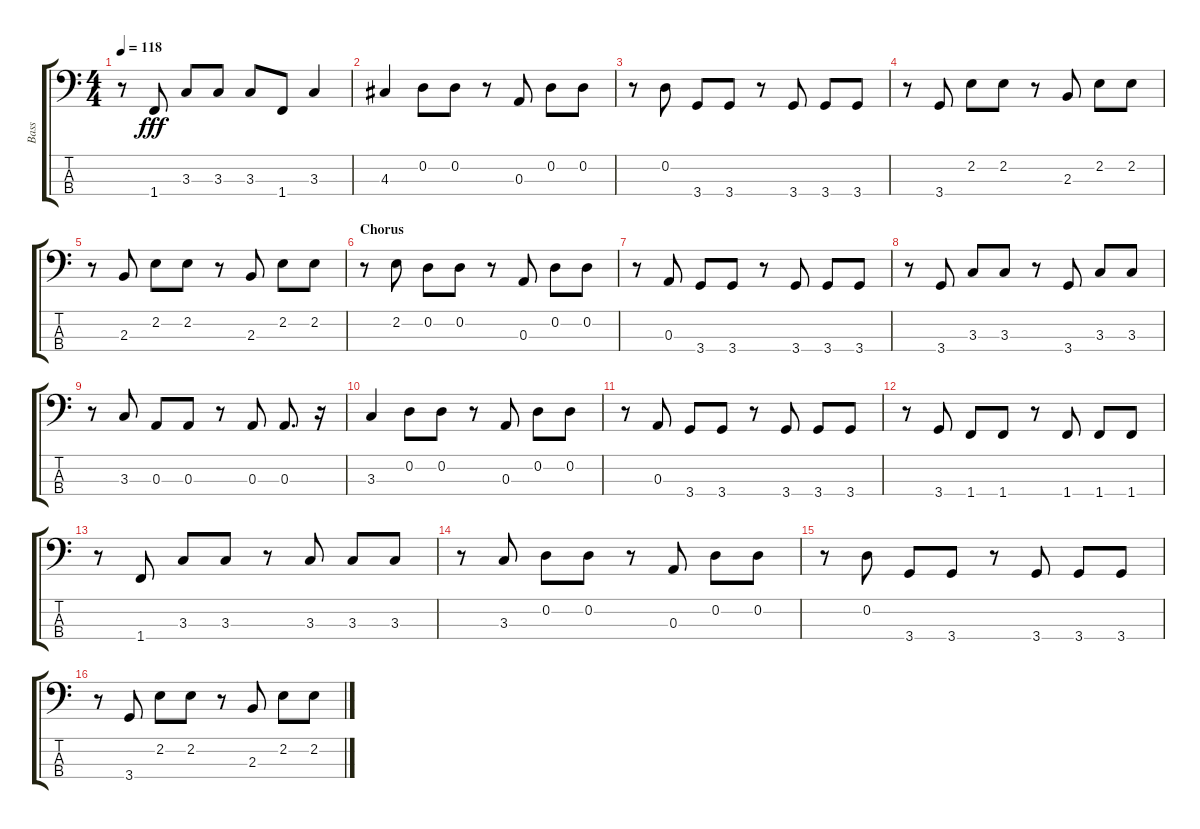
\track ("Bass" "Bass") {instrument electricbassfinger}
\staff {score tabs}
\tuning (G2 D2 A1 E1) {hide}
\ts (4 4)
\tempo 118
\clef f4
\ks c
r.8{dy fff} 1.4.8 3.3.8 3.3.8 3.3.8 1.4.8 3.3.4 |
4.3.4 0.2.8 0.2.8 r.8 0.3.8 0.2.8 0.2.8 |
r.8 0.2.8 3.4.8 3.4.8 r.8 3.4.8 3.4.8 3.4.8 |
r.8 3.4.8 2.2.8 2.2.8 r.8 2.3.8 2.2.8 2.2.8 |
r.8 2.3.8 2.2.8 2.2.8 r.8 2.3.8 2.2.8 2.2.8 |
\section ("" "Chorus")
r.8 2.2.8 0.2.8 0.2.8 r.8 0.3.8 0.2.8 0.2.8 |
r.8 0.3.8 3.4.8 3.4.8 r.8 3.4.8 3.4.8 3.4.8 |
r.8 3.4.8 3.3.8 3.3.8 r.8 3.4.8 3.3.8 3.3.8 |
r.8 3.3.8 0.3.8 0.3.8 r.8 0.3.8 0.3.8{d} r.16 |
3.3.4 0.2.8 0.2.8 r.8 0.3.8 0.2.8 0.2.8 |
r.8 0.3.8 3.4.8 3.4.8 r.8 3.4.8 3.4.8 3.4.8 |
r.8 3.4.8 1.4.8 1.4.8 r.8 1.4.8 1.4.8 1.4.8 |
r.8 1.4.8 3.3.8 3.3.8 r.8 3.3.8 3.3.8 3.3.8 |
r.8 3.3.8 0.2.8 0.2.8 r.8 0.3.8 0.2.8 0.2.8 |
r.8 0.2.8 3.4.8 3.4.8 r.8 3.4.8 3.4.8 3.4.8 |
r.8 3.4.8 2.2.8 2.2.8 r.8 2.3.8 2.2.8 2.2.8
